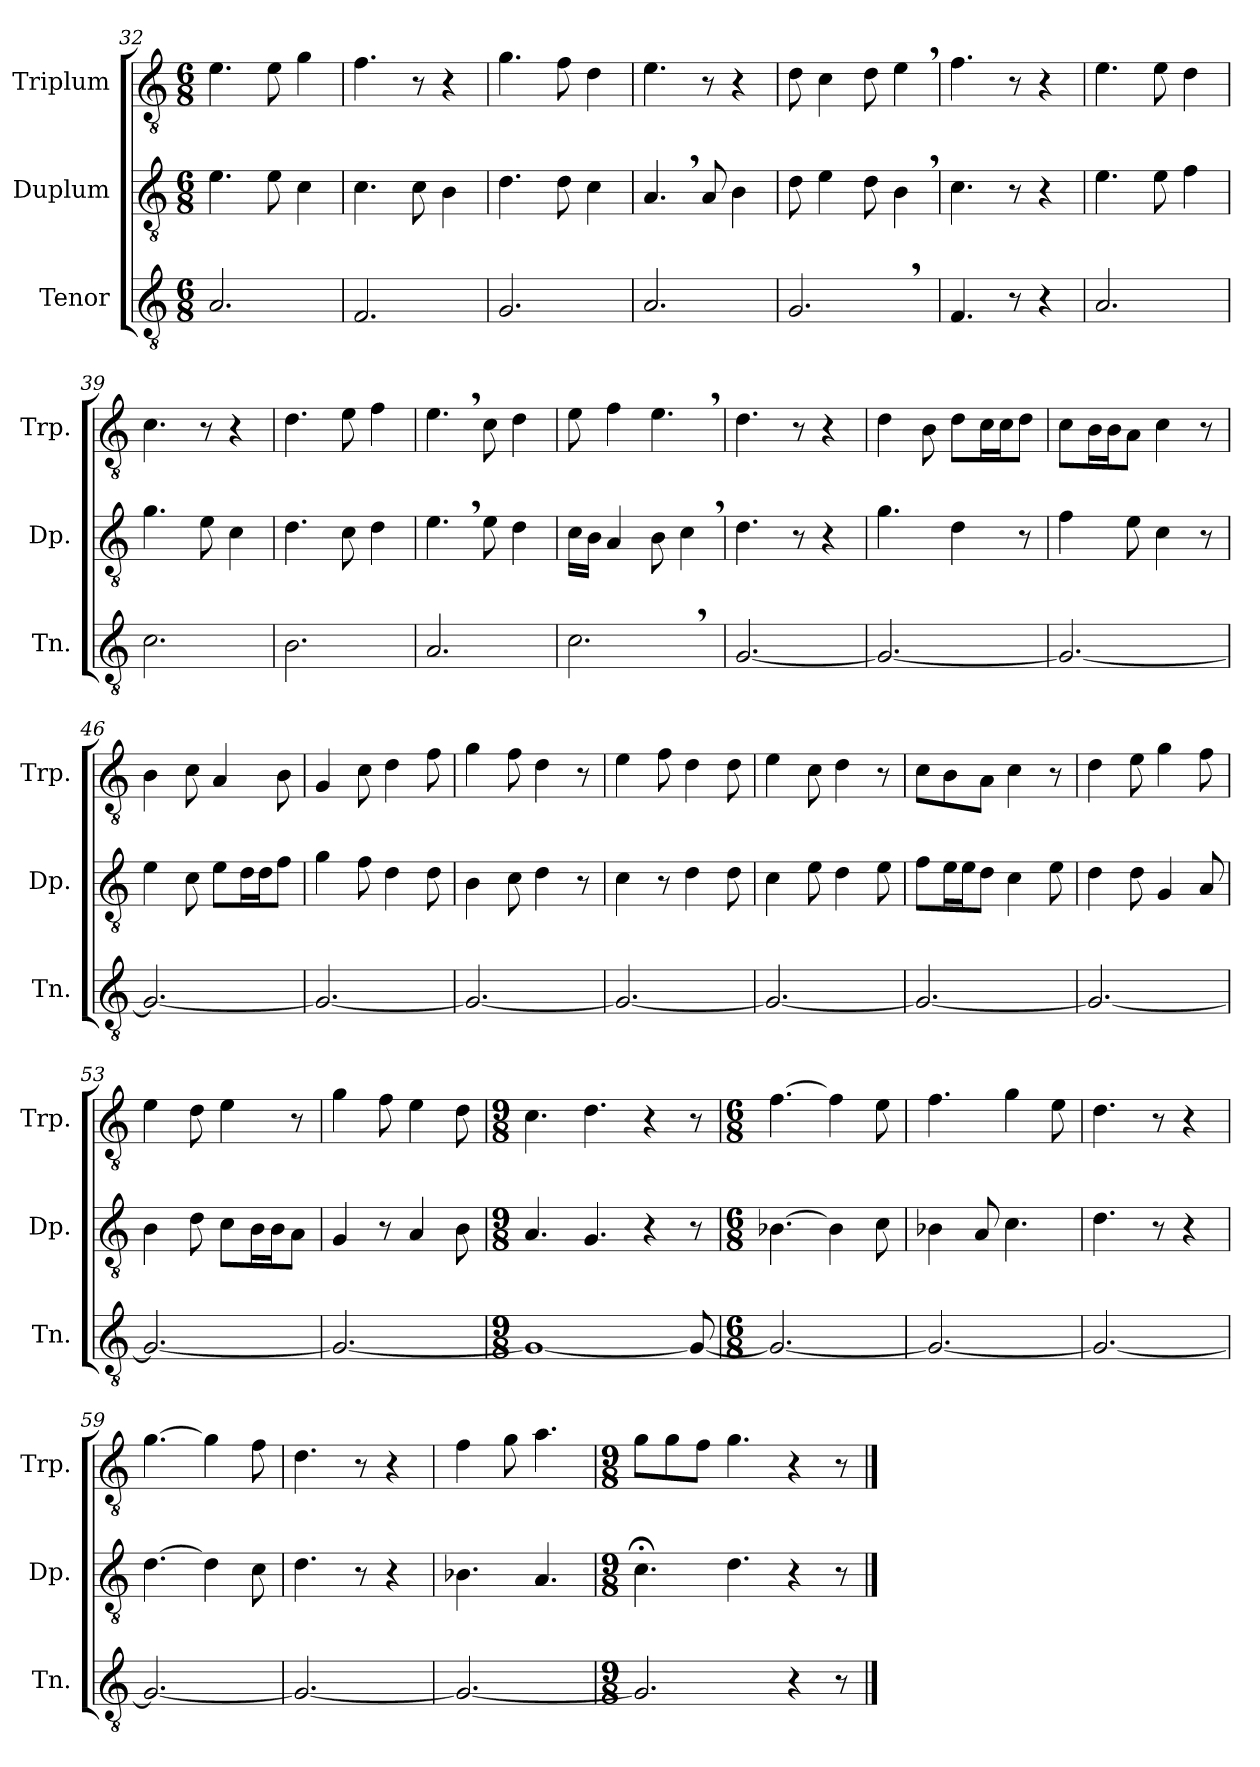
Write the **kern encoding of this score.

**kern	**kern	**kern
*part3	*part2	*part1
*staff3	*staff2	*staff1
*I"Tenor	*I"Duplum	*I"Triplum
*I'Tn.	*I'Dp.	*I'Trp.
*clefGv2	*clefGv2	*clefGv2
*k[]	*k[]	*k[]
*M6/8	*M6/8	*M6/8
=32	=32	=32
2.A/	4.e\	4.e\
.	8e\	8e\
.	4c\	4g\
=33	=33	=33
2.F/	4.c\	4.f\
.	8c\	8r
.	4B\	4r
=34	=34	=34
2.G/	4.d\	4.g\
.	8d\	8f\
.	4c\	4d\
=35	=35	=35
2.A/	4.A,/	4.e\
.	8A/	8r
.	4B\	4r
=36	=36	=36
2.G,/	8d\	8d\
.	4e\	4c\
.	8d\	8d\
.	4B,\	4e,\
=37	=37	=37
4.F/	4.c\	4.f\
8r	8r	8r
4r	4r	4r
=38	=38	=38
2.A/	4.e\	4.e\
.	8e\	8e\
.	4f\	4d\
=39	=39	=39
2.c\	4.g\	4.c\
.	8e\	8r
.	4c\	4r
=40	=40	=40
2.B\	4.d\	4.d\
.	8c\	8e\
.	4d\	4f\
!!LO:LB:g=z
=41	=41	=41
2.A/	4.e,\	4.e,\
.	8e\	8c\
.	4d\	4d\
=42	=42	=42
2.c,\	16c\LL	8e\
.	16B\JJ	.
.	4A/	4f\
.	8B\	4.e,\
.	4c,\	.
=43	=43	=43
[2.G/	4.d\	4.d\
.	8r	8r
.	4r	4r
=44	=44	=44
2.G/_	4.g\	4d\
.	.	8B\
.	4d\	8d\L
*	*	*tremolo
.	.	16c\
.	.	16c\
*	*	*Xtremolo
.	8r	8d\J
=45	=45	=45
2.G/_	4f\	8c\L
*	*	*tremolo
.	.	16B\
.	.	16B\
*	*	*Xtremolo
.	8e\	8A\J
.	4c\	4c\
.	8r	8r
=46	=46	=46
2.G/_	4e\	4B\
.	8c\	8c\
.	8e\L	4A/
*	*tremolo	*
.	16d\	.
.	16d\	.
*	*Xtremolo	*
.	8f\J	8B\
=47	=47	=47
2.G/_	4g\	4G/
.	8f\	8c\
.	4d\	4d\
.	8d\	8f\
=48	=48	=48
2.G/_	4B\	4g\
.	8c\	8f\
.	4d\	4d\
.	8r	8r
=49	=49	=49
2.G/_	4c\	4e\
.	8r	8f\
.	4d\	4d\
.	8d\	8d\
=50	=50	=50
2.G/_	4c\	4e\
.	8e\	8c\
.	4d\	4d\
.	8e\	8r
!!LO:LB:g=z
=51	=51	=51
2.G/_	8f\L	8c\L
*	*tremolo	*
.	16e\	8B\
.	16e\	.
*	*Xtremolo	*
.	8d\J	8A\J
.	4c\	4c\
.	8e\	8r
=52	=52	=52
2.G/_	4d\	4d\
.	8d\	8e\
.	4G/	4g\
.	8A/	8f\
=53	=53	=53
2.G/_	4B\	4e\
.	8d\	8d\
.	8c\L	4e\
*	*tremolo	*
.	16B\	.
.	16B\	.
*	*Xtremolo	*
.	8A\J	8r
=54	=54	=54
2.G/_	4G/	4g\
.	8r	8f\
.	4A/	4e\
.	8B\	8d\
=55	=55	=55
*M9/8	*M9/8	*M9/8
1G_	4.A/	4.c\
.	4.G/	4.d\
.	4r	4r
8G/_	8r	8r
=56	=56	=56
*M6/8	*M6/8	*M6/8
2.G/_	[4.B-X\	[4.f\
.	4B-\]	4f\]
.	8c\	8e\
=57	=57	=57
2.G/_	4B-X\	4.f\
.	8A/	.
.	4.c\	4g\
.	.	8e\
=58	=58	=58
2.G/_	4.d\	4.d\
.	8r	8r
.	4r	4r
=59	=59	=59
2.G/_	[4.d\	[4.g\
.	4d\]	4g\]
.	8c\	8f\
!!LO:LB:g=z
=60	=60	=60
2.G/_	4.d\	4.d\
.	8r	8r
.	4r	4r
=61	=61	=61
2.G/_	4.B-X\	4f\
.	.	8g\
.	4.A/	4.a\
=62	=62	=62
*M9/8	*M9/8	*M9/8
2.G/]	4.c;<\	8g\L
.	.	8g\
.	.	8f\J
.	4.d\	4.g\
4r	4r	4r
8r	8r	8r
==	==	==
*-	*-	*-
